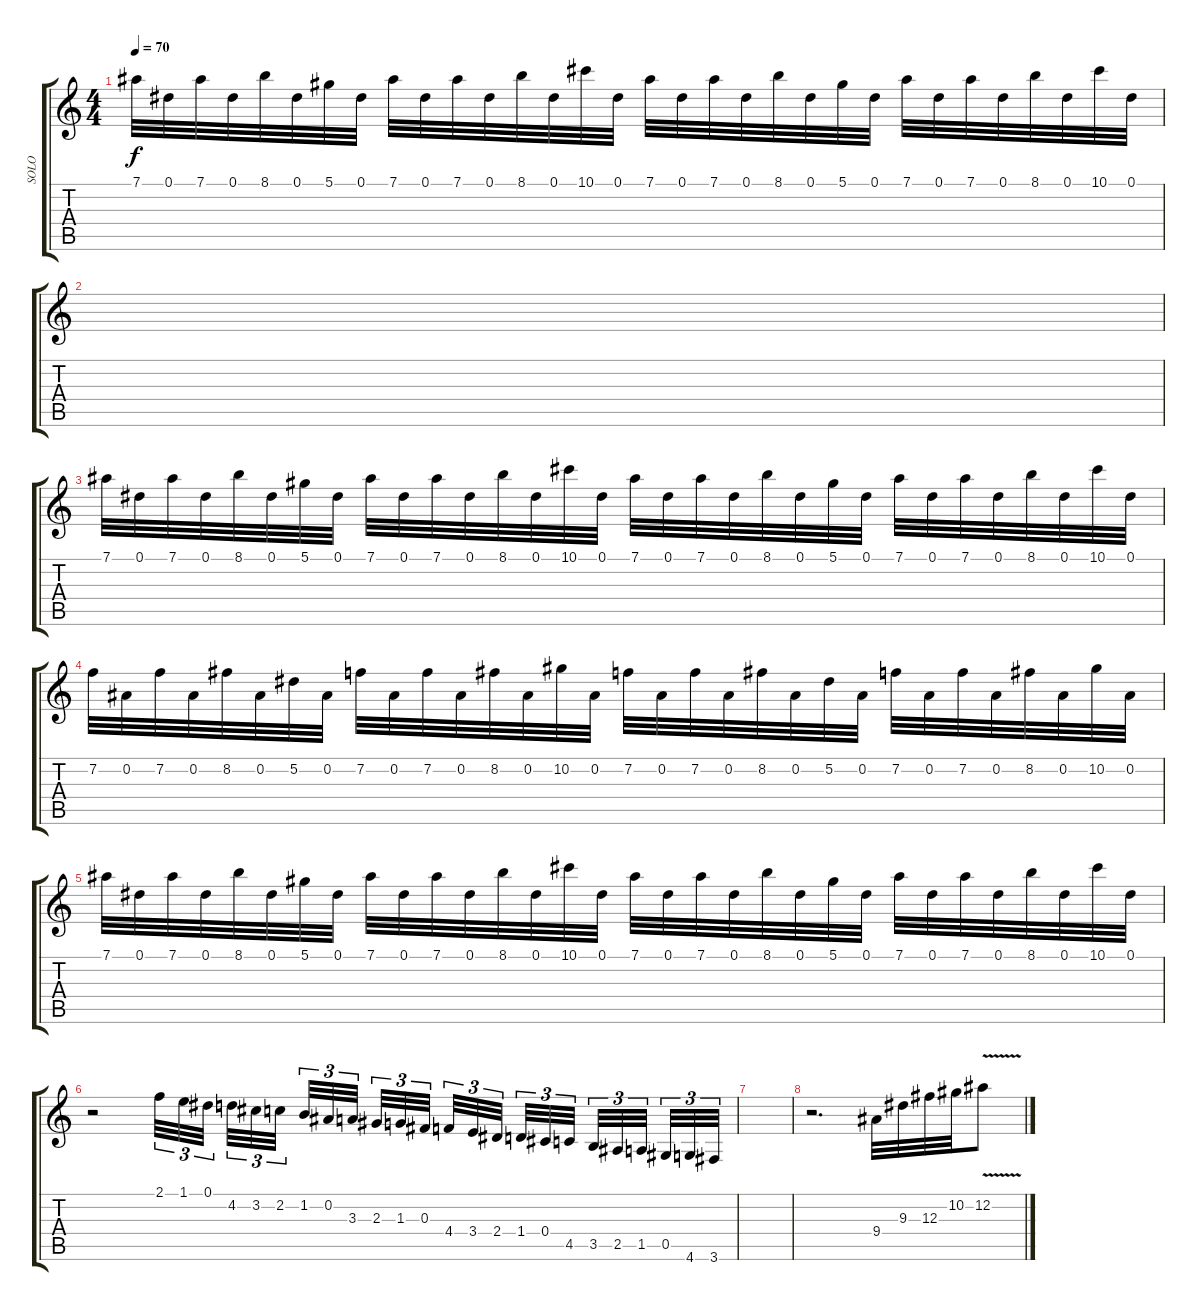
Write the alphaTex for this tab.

\track ("SOLO" "SOLO") {instrument distortionguitar}
\staff {score tabs}
\tuning (Eb4 Bb3 Gb3 Db3 Ab2 Eb2) {hide}
\ts (4 4)
\tempo 70
\clef g2
\ks c
7.1.32{dy f} 0.1.32 7.1.32 0.1.32 8.1.32 0.1.32 5.1.32 0.1.32 7.1.32 0.1.32 7.1.32 0.1.32 8.1.32 0.1.32 10.1.32 0.1.32 7.1.32 0.1.32 7.1.32 0.1.32 8.1.32 0.1.32 5.1.32 0.1.32 7.1.32 0.1.32 7.1.32 0.1.32 8.1.32 0.1.32 10.1.32 0.1.32 |
|
7.1.32 0.1.32 7.1.32 0.1.32 8.1.32 0.1.32 5.1.32 0.1.32 7.1.32 0.1.32 7.1.32 0.1.32 8.1.32 0.1.32 10.1.32 0.1.32 7.1.32 0.1.32 7.1.32 0.1.32 8.1.32 0.1.32 5.1.32 0.1.32 7.1.32 0.1.32 7.1.32 0.1.32 8.1.32 0.1.32 10.1.32 0.1.32 |
7.2.32 0.2.32 7.2.32 0.2.32 8.2.32 0.2.32 5.2.32 0.2.32 7.2.32 0.2.32 7.2.32 0.2.32 8.2.32 0.2.32 10.2.32 0.2.32 7.2.32 0.2.32 7.2.32 0.2.32 8.2.32 0.2.32 5.2.32 0.2.32 7.2.32 0.2.32 7.2.32 0.2.32 8.2.32 0.2.32 10.2.32 0.2.32 |
7.1.32 0.1.32 7.1.32 0.1.32 8.1.32 0.1.32 5.1.32 0.1.32 7.1.32 0.1.32 7.1.32 0.1.32 8.1.32 0.1.32 10.1.32 0.1.32 7.1.32 0.1.32 7.1.32 0.1.32 8.1.32 0.1.32 5.1.32 0.1.32 7.1.32 0.1.32 7.1.32 0.1.32 8.1.32 0.1.32 10.1.32 0.1.32 |
r.2 2.1.32{tu (3 2)} 1.1.32{tu (3 2)} 0.1.32{tu (3 2) beam splitsecondary} 4.2.32{tu (3 2)} 3.2.32{tu (3 2)} 2.2.32{tu (3 2) beam splitsecondary} 1.2.32{tu (3 2)} 0.2.32{tu (3 2)} 3.3.32{tu (3 2) beam splitsecondary} 2.3.32{tu (3 2)} 1.3.32{tu (3 2)} 0.3.32{tu (3 2)} 4.4.32{tu (3 2)} 3.4.32{tu (3 2)} 2.4.32{tu (3 2) beam splitsecondary} 1.4.32{tu (3 2)} 0.4.32{tu (3 2)} 4.5.32{tu (3 2) beam splitsecondary} 3.5.32{tu (3 2)} 2.5.32{tu (3 2)} 1.5.32{tu (3 2) beam splitsecondary} 0.5.32{tu (3 2)} 4.6.32{tu (3 2)} 3.6.32{tu (3 2)} |
|
r.2{d} 9.4.32 9.3.32 12.3.32 10.2.32 12.2{v}.8
